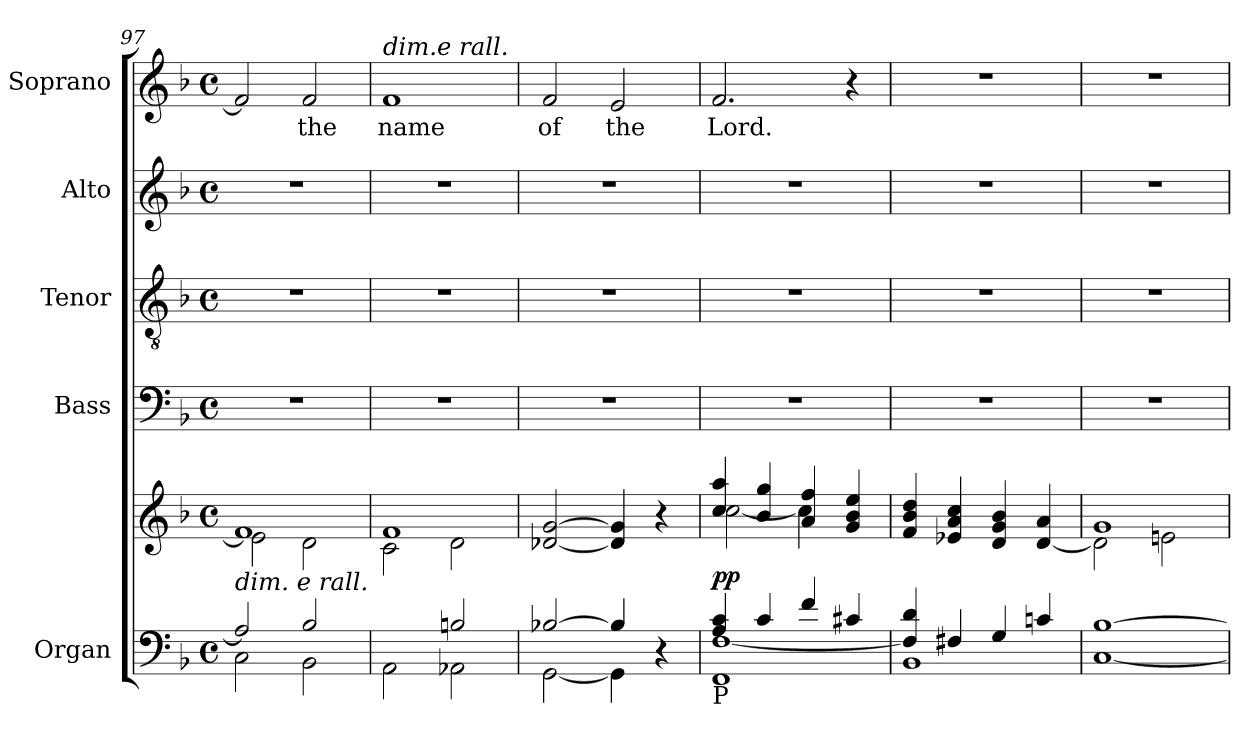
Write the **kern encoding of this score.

**kern	**kern	**dynam	**kern	**kern	**kern	**kern	**text
*part5	*part5	*part5	*part4	*part3	*part2	*part1	*part1
*staff6	*staff5	*staff5/6	*staff4	*staff3	*staff2	*staff1	*staff1
*I"Organ	*	*	*I"Bass	*I"Tenor	*I"Alto	*I"Soprano	*
*I'Org.	*	*	*I'B.	*I'T.	*I'A.	*I'S.	*
*clefF4	*clefG2	*	*clefF4	*clefGv2	*clefG2	*clefG2	*
*	*	*	*	*ITrd7c12	*	*	*
*k[b-]	*k[b-]	*	*k[b-]	*k[b-]	*k[b-]	*k[b-]	*
*F:	*F:	*	*F:	*F:	*F:	*F:	*
*M4/4	*M4/4	*	*M4/4	*M4/4	*M4/4	*M4/4	*
*met(c)	*met(c)	*	*met(c)	*met(c)	*met(c)	*met(c)	*
=97	=97	=97	=97	=97	=97	=97	=97
*^	*^	*	*	*	*	*	*
!	!	!LO:TX:b:i:t=dim. e rall.	!	!	!	!	!	!	!
2Ai/]	2Ci\	1fi]	2ei\	.	1r	1r	1r	2fi/]	.
!	!	!	!	!	!	!	!	!	!LO:LY:b:color=#000000
2B-i/	2BB-i\	.	2di\	.	.	.	.	2fi/	the
=98	=98	=98	=98	=98	=98	=98	=98	=98	=98
!	!	!	!	!	!	!	!	!LO:TX:a:i:t=dim.e rall.	!
!	!	!	!	!	!	!	!	!	!LO:LY:b:color=#000000
2ryy	2AAi\	1fi	2ci\	.	1r	1r	1r	1fi	name
2Bni/	2AA-Xi\	.	2di\	.	.	.	.	.	.
*	*	*v	*v	*	*	*	*	*	*
!!LO:LB:g=z
=99	=99	=99	=99	=99	=99	=99	=99	=99
*	*	*^	*	*	*	*	*	*
!	!	!	!	!	!	!	!	!	!LO:LY:b:color=#000000
*	*	*v	*v	*	*	*	*	*	*
[>2B-Xi/	[<2GGi\	[<2d-Xi/ [>2gi	.	1r	1r	1r	2fi/	of
!	!	!	!	!	!	!	!	!LO:LY:b:color=#000000
4B-i/]	4GGi\]	4d-i/] 4gi]	.	.	.	.	2ei/	the
4r	4ryy	4r	.	.	.	.	.	.
=100	=100	=100	=100	=100	=100	=100	=100	=100
*	*	*^	*	*	*	*	*	*
!LO:TX:b:t=P	!	!	!	!	!	!	!	!	!
!	!	!	!	!	!	!	!	!	!LO:LY:b:color=#000000
4Ai/ 4ci	1FFi [<1Fi	4cci/ 4aai	[<2cci\	pp	1r	1r	1r	2.fi/	Lord.
4ci/	.	4b-i/ 4ggi	.	.	.	.	.	.	.
4fi/	.	4ai/ 4ffi	4cci\]	.	.	.	.	.	.
4c#Xi/	.	4gi/ 4b-i 4eei	4ryy	.	.	.	.	4r	.
*	*	*v	*v	*	*	*	*	*	*
=101	=101	=101	=101	=101	=101	=101	=101	=101
4Fi/] 4di	1BB-i	4fi/ 4b-i 4ddi	.	1r	1r	1r	1r	.
4F#Xi/	.	4e-Xi/ 4ai 4cci	.	.	.	.	.	.
4Gi/	.	4di/ 4gi 4b-i	.	.	.	.	.	.
4cni/	.	[<4di/ 4ai	.	.	.	.	.	.
=102	=102	=102	=102	=102	=102	=102	=102	=102
*	*	*^	*	*	*	*	*	*
[>1B-i	[<1Ci	1gi	2di\]	.	1r	1r	1r	1r	.
.	.	.	2eni\	.	.	.	.	.	.
*v	*v	*	*	*	*	*	*	*	*
*	*v	*v	*	*	*	*	*	*
=	=	=	=	=	=	=	=
*-	*-	*-	*-	*-	*-	*-	*-
